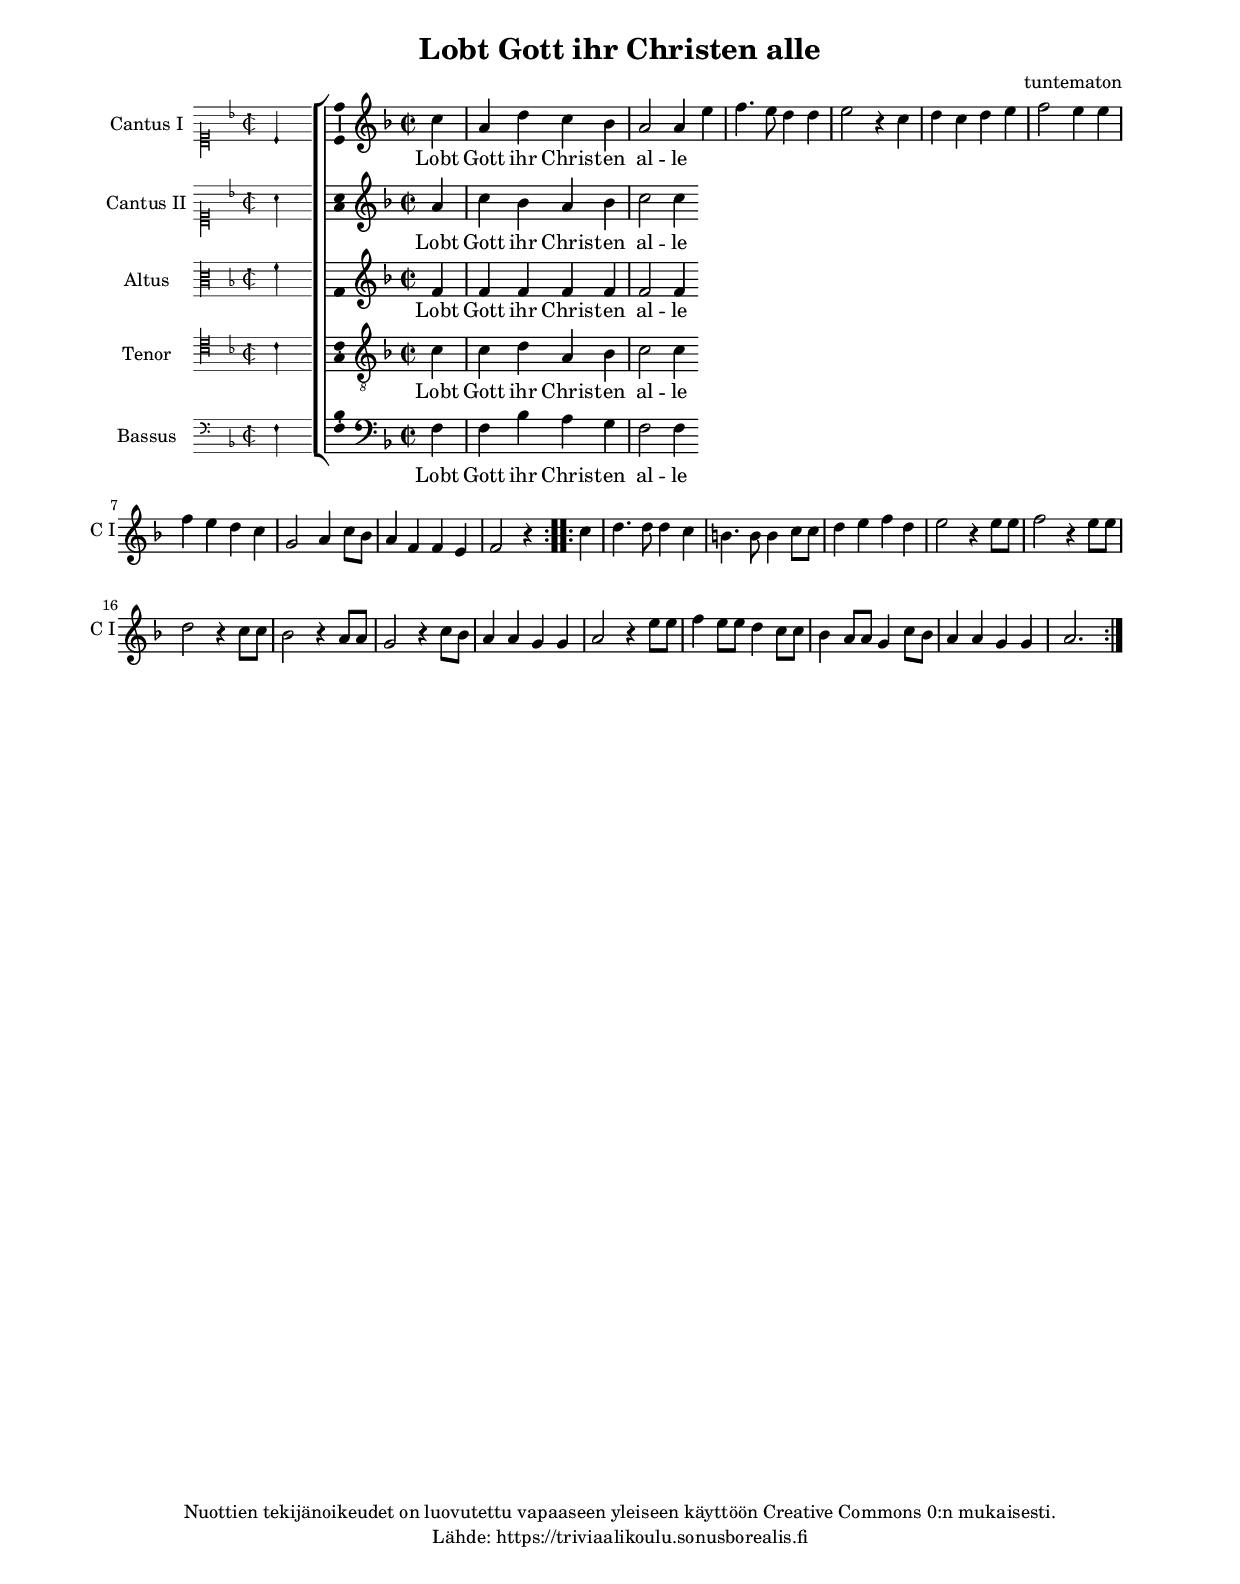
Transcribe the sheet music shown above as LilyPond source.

\version "2.19.80"
\include "suomi.ly"

\include "../paper-margins.ily"

#(set-global-staff-size 16)

global = {
%  \numericTimeSignature
  \time 2/2
%	\set Timing.measureLength = #(ly:make-moment 4/2)
%  \autoBeamOff
  \key f \major
  \set Staff.midiInstrument = #"voice oohs"
}


SopranoOneMusic = \relative c'' {
	\set Staff.instrumentName = #"Cantus I"
	\set Staff.shortInstrumentName = "C I"

	\incipit { \clef "mensural-c1" \key d \minor \time 2/2 c'4 }

  \repeat volta 2 {
  	\partial 4 c4 | a d c b | a2 a4 e' | f4. e8 d4 d |
    e2 r4 c | d c d e | f2 e4 e | f e d c |
    g2 a4 c8 b | a4 f f e | f2 r4
  }
  \repeat volta 2 {
    c'4 | d4. d8 d4 c |
    h4. h8 h4 c8 c | d4 e f d | e2 r4 e8 e |
    f2 r4 e8 e | d2 r4 c8 c | b2 r4 a8 a | g2 r4 c8 b |
    a4 a g g | a2 r4 e'8 e | f4 e8 e d4 c8 c |
    b4 a8 a g4 c8 b | a4 a g g | a2.
  }
}

stanzaOneLyrics = \lyricmode {
	Lobt Gott ihr Chris -- ten al -- le
	% Mu -- si -- cirt, tri -- um -- phirt, ju -- bi -- lirt,
}

SopranoTwoMusic = \relative c'' {
	\set Staff.instrumentName = #"Cantus II"
	\set Staff.shortInstrumentName = "C II"

	\incipit { \clef "mensural-c1" \key d \minor \time 2/2 a'4 }

	\partial 4 a4 | c b a b | c2 c4
}

AltoMusic = \relative c' {
	\set Staff.instrumentName = #"Altus"
	\set Staff.shortInstrumentName = "A"

	\incipit { \clef "mensural-c3" \key d \minor \time 2/2 f'4 }

	\partial 4 f4 | f f f f | f2 f4
}

TenoreMusic = \relative c' {
	\set Staff.instrumentName = #"Tenor"
	\set Staff.shortInstrumentName = "T"

	\incipit { \clef "mensural-c4" \key d \minor \time 2/2 c'4 }

	\clef "treble_8"
	\partial 4 c4 | c d a b | c2 c4
}

BassMusic = \relative c {
	\set Staff.instrumentName = #"Bassus"
	\set Staff.shortInstrumentName = "B"

	\incipit { \clef "mensural-f" \key d \minor \time 2/2 f4 }

	\clef bass
	\partial 4 f4 | f b a g | f2 f4
}


\header {
  title = "Lobt Gott ihr Christen alle"
%  subtitle = ""
  composer = "tuntematon"
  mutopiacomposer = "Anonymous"
%  instrument = "Voice (SATB)"
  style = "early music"
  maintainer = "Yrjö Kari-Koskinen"
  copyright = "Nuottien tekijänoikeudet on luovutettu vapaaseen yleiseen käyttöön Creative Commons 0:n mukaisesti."
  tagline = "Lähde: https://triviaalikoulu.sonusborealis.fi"
}

\score {
  \new ChoirStaff <<
    \new Staff <<
      \new Voice = "SopranoOne" {
		    \global
        \SopranoOneMusic
      }
     \new Lyrics \lyricsto "SopranoOne" {
       \stanzaOneLyrics
     }
    >>
    \new Staff <<
      \new Voice = "SopranoTwo" {
        \global
        \SopranoTwoMusic
      }
     \new Lyrics \lyricsto "SopranoTwo" {
       \stanzaOneLyrics
     }
    >>
    \new Staff <<
      \new Voice = "Alto" {
        \global
        \AltoMusic
      }
     \new Lyrics \lyricsto "Alto" {
       \stanzaOneLyrics
     }
    >>
    \new Staff <<
      \new Voice = "Tenore" {
        \global
        \TenoreMusic
      }
      \new Lyrics \lyricsto "Tenore" {
       \stanzaOneLyrics
      }
    >>
    \new Staff <<
      \new Voice = "Bass" {
        \global
        \BassMusic
      }
      \new Lyrics \lyricsto "Bass" {
       \stanzaOneLyrics
      }
    >>
  >>
  \layout {
    \context {
      \Voice
      \consists "Ambitus_engraver"
    }
    indent = 3.5\cm
    incipit-width = 2\cm
    \context {
     \Staff \RemoveEmptyStaves
   }
    \context {
     \Score
     \override VerticalAxisGroup.remove-first = ##t
    }
  }
}
